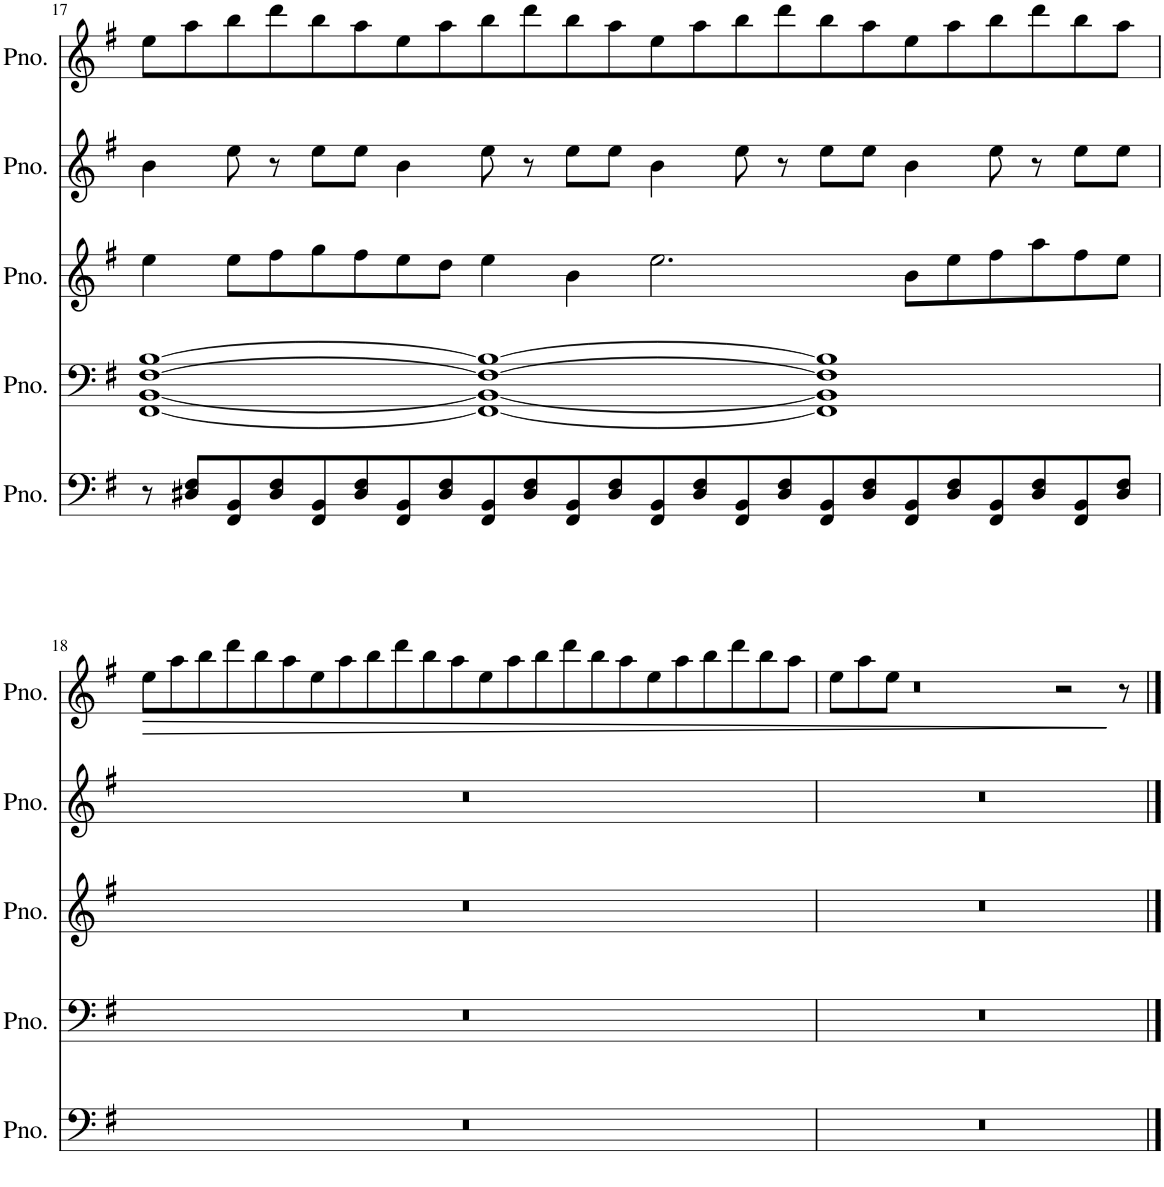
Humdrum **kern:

**kern	**kern	**kern	**kern	**kern	**dynam
*part5	*part4	*part3	*part2	*part1	*part1
*staff5	*staff4	*staff3	*staff2	*staff1	*staff1
*I"Piano	*I"Piano	*I"Piano	*I"Piano	*I"Piano	*
*I'Pno.	*I'Pno.	*I'Pno.	*I'Pno.	*I'Pno.	*
!!LO:PB:g=z
*clefF4	*clefF4	*clefG2	*clefG2	*clefG2	*
*k[f#]	*k[f#]	*k[f#]	*k[f#]	*k[f#]	*
*M24/8	*M24/8	*M24/8	*M24/8	*M24/8	*
=17	=17	=17	=17	=17	=17
8r	[1FF# [1BB [1F# [1B	4ee\	4b\	8ee\L	.
8D#X/ 8F#/L	.	.	.	8aa\	.
8FF#/ 8BB/	.	8ee\L	8ee\	8bb\	.
8D#/ 8F#/	.	8ff#\	8r	8ddd\	.
8FF#/ 8BB/	.	8gg\	8ee\L	8bb\	.
8D#/ 8F#/	.	8ff#\	8ee\J	8aa\	.
8FF#/ 8BB/	.	8ee\	4b\	8ee\	.
8D#/ 8F#/	.	8dd\J	.	8aa\	.
8FF#/ 8BB/	1FF#_ 1BB_ 1F#_ 1B_	4ee\	8ee\	8bb\	.
8D#/ 8F#/	.	.	8r	8ddd\	.
8FF#/ 8BB/	.	4b\	8ee\L	8bb\	.
8D#/ 8F#/	.	.	8ee\J	8aa\	.
8FF#/ 8BB/	.	2.ee\	4b\	8ee\	.
8D#/ 8F#/	.	.	.	8aa\	.
8FF#/ 8BB/	.	.	8ee\	8bb\	.
8D#/ 8F#/	.	.	8r	8ddd\	.
8FF#/ 8BB/	1FF#] 1BB] 1F#] 1B]	.	8ee\L	8bb\	.
8D#/ 8F#/	.	.	8ee\J	8aa\	.
8FF#/ 8BB/	.	8b\L	4b\	8ee\	.
8D#/ 8F#/	.	8ee\	.	8aa\	.
8FF#/ 8BB/	.	8ff#\	8ee\	8bb\	.
8D#/ 8F#/	.	8aa\	8r	8ddd\	.
8FF#/ 8BB/	.	8ff#\	8ee\L	8bb\	.
8D#/ 8F#/J	.	8ee\J	8ee\J	8aa\J	.
!!LO:LB:g=z
=18	=18	=18	=18	=18	=18
!	!	!	!	!	!LO:HP:b
0.r	0.r	0.r	0.r	8ee\L	>
.	.	.	.	8aa\	.
.	.	.	.	8bb\	.
.	.	.	.	8ddd\	.
.	.	.	.	8bb\	.
.	.	.	.	8aa\	.
.	.	.	.	8ee\	.
.	.	.	.	8aa\	.
.	.	.	.	8bb\	.
.	.	.	.	8ddd\	.
.	.	.	.	8bb\	.
.	.	.	.	8aa\	.
.	.	.	.	8ee\	.
.	.	.	.	8aa\	.
.	.	.	.	8bb\	.
.	.	.	.	8ddd\	.
.	.	.	.	8bb\	.
.	.	.	.	8aa\	.
.	.	.	.	8ee\	.
.	.	.	.	8aa\	.
.	.	.	.	8bb\	.
.	.	.	.	8ddd\	.
.	.	.	.	8bb\	.
.	.	.	.	8aa\J	.
.	.	.	.	.	]
=19	=19	=19	=19	=19	=19
0.r	0.r	0.r	0.r	8ee\L	.
.	.	.	.	8aa\	.
.	.	.	.	8ee\J	.
.	.	.	.	0r	.
.	.	.	.	2r	.
.	.	.	.	8r	.
==	==	==	==	==	==
*-	*-	*-	*-	*-	*-
